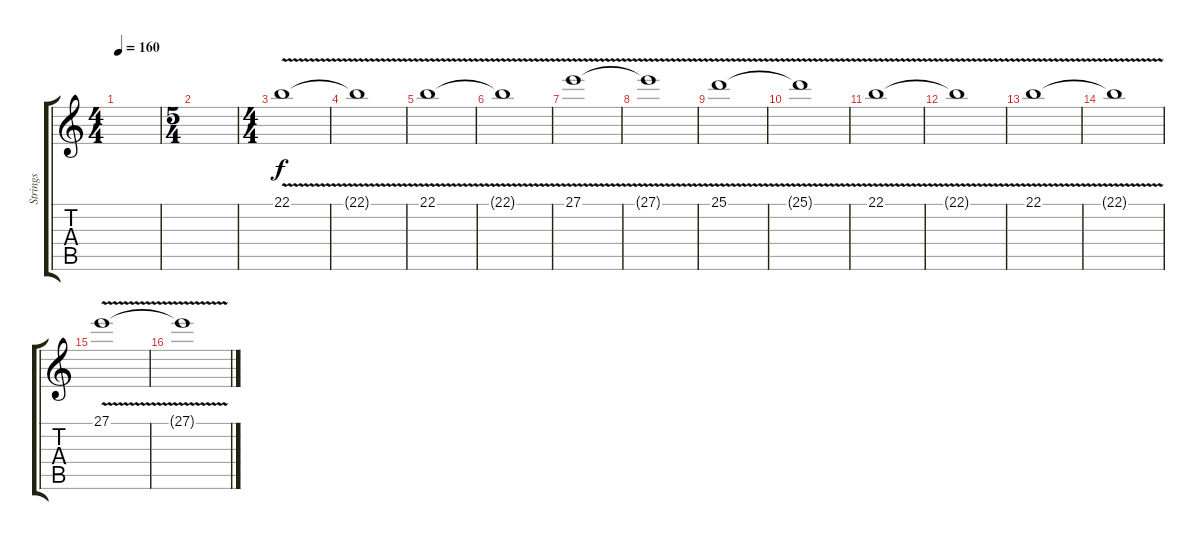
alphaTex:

\track ("Strings" "Strings") {instrument synthstrings2}
\staff {score tabs}
\tuning (Db4 Ab3 E3 B2 Gb2 B1) {hide}
\ts (4 4)
\tempo 160
\clef g2
\ks c
|
\ts (5 4)
|
\ts (4 4)
22.1{v}.1{volume 16 instrument synthstrings2} |
22.1{t}.1 |
22.1{v}.1{volume 16 instrument synthstrings2} |
22.1{t}.1 |
27.1{v}.1{volume 16 instrument synthstrings2} |
27.1{t}.1 |
25.1{v}.1 |
25.1{t}.1 |
22.1{v}.1{volume 16 instrument synthstrings2} |
22.1{t}.1 |
22.1{v}.1{volume 16 instrument synthstrings2} |
22.1{t}.1 |
27.1{v}.1{volume 16 instrument synthstrings2} |
27.1{t}.1
